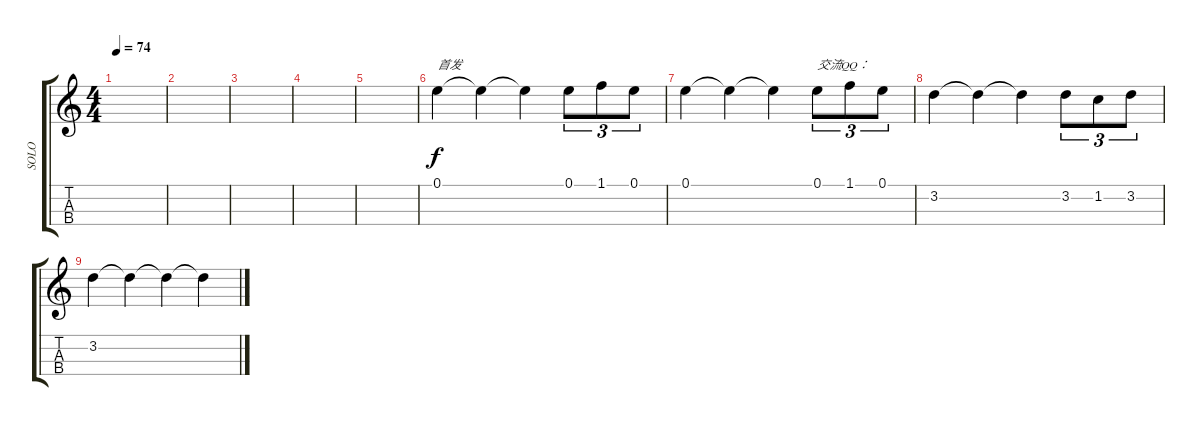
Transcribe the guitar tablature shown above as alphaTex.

\track ("SOLO" "SOLO") {instrument overdrivenguitar}
\staff {score tabs}
\tuning (E4 B3 G3 D3) {hide}
\ts (4 4)
\tempo 74
\clef g2
\ks c
|
|
|
|
|
0.1.4{txt "首发"} 0.1{t}.4 0.1{t}.4 0.1.8{tu (3 2)} 1.1.8{tu (3 2)} 0.1.8{tu (3 2)} |
0.1.4 0.1{t}.4 0.1{t}.4 0.1.8{tu (3 2) txt "交流QQ："} 1.1.8{tu (3 2)} 0.1.8{tu (3 2)} |
3.2.4 3.2{t}.4 3.2{t}.4 3.2.8{tu (3 2)} 1.2.8{tu (3 2)} 3.2.8{tu (3 2)} |
3.2.4 3.2{t}.4 3.2{t}.4 3.2{t}.4
